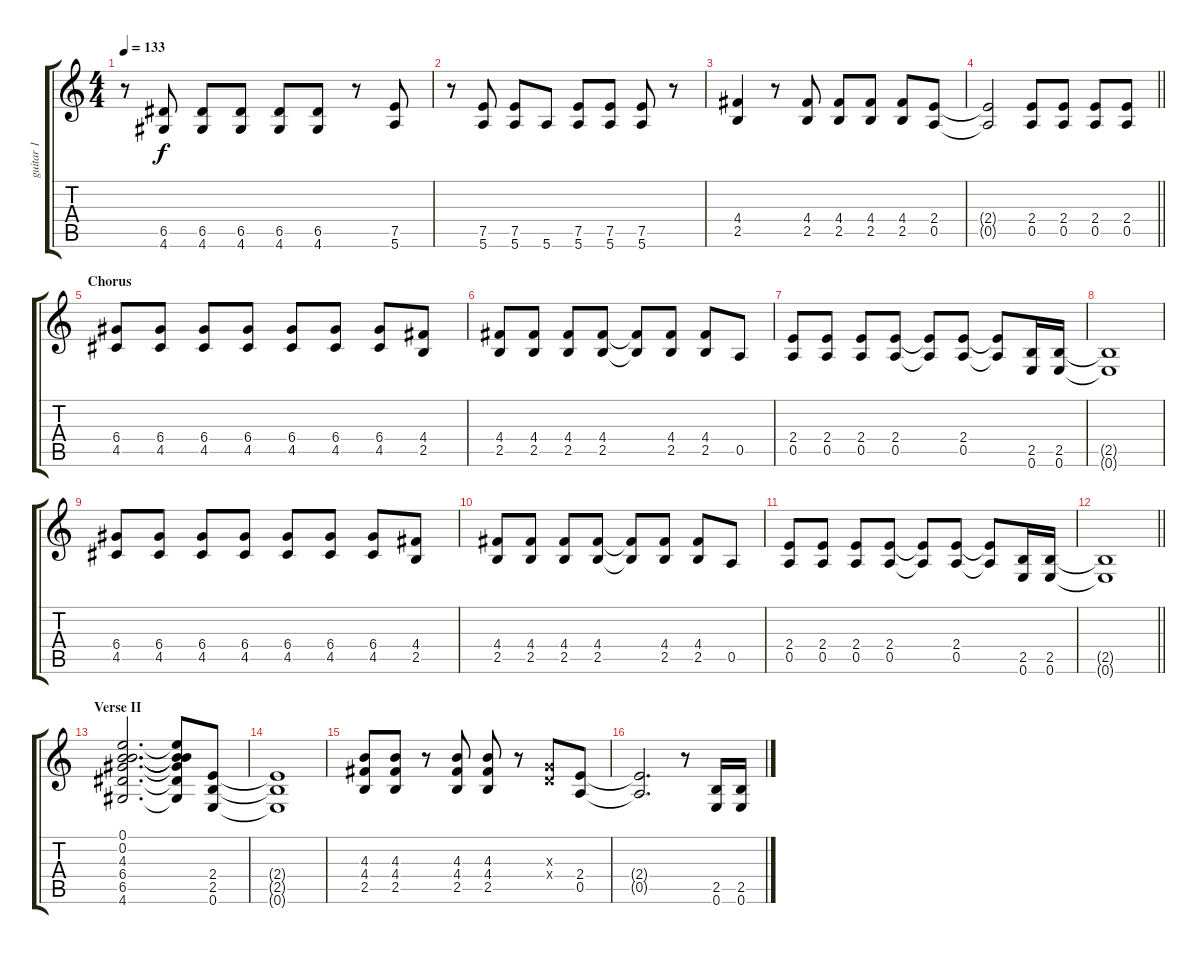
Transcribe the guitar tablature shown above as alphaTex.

\track ("guitar 1" "guitar 1") {instrument distortionguitar}
\staff {score tabs}
\tuning (E4 B3 G3 D3 A2 E2) {hide}
\ts (4 4)
\tempo 133
\clef g2
\ks c
r.8{dy f} (6.5 4.6).8 (6.5 4.6).8 (6.5 4.6).8 (6.5 4.6).8 (6.5 4.6).8 r.8 (7.5 5.6).8 |
r.8 (7.5 5.6).8 (7.5 5.6).8 5.6.8 (7.5 5.6).8 (7.5 5.6).8 (7.5 5.6).8 r.8 |
(4.4 2.5).4 r.8 (4.4 2.5).8 (4.4 2.5).8 (4.4 2.5).8 (4.4 2.5).8 (2.4 0.5).8 |
\barLineRight lightlight
(2.4{t} 0.5{t}).2 (2.4 0.5).8 (2.4 0.5).8 (2.4 0.5).8 (2.4 0.5).8 |
\section ("" "Chorus")
(6.4 4.5).8 (6.4 4.5).8 (6.4 4.5).8 (6.4 4.5).8 (6.4 4.5).8 (6.4 4.5).8 (6.4 4.5).8 (4.4 2.5).8 |
(4.4 2.5).8 (4.4 2.5).8 (4.4 2.5).8 (4.4 2.5).8 (4.4{t} 2.5{t}).8 (4.4 2.5).8 (4.4 2.5).8 0.5.8 |
(2.4 0.5).8 (2.4 0.5).8 (2.4 0.5).8 (2.4 0.5).8 (2.4{t} 0.5{t}).8 (2.4 0.5).8 (2.4{t} 0.5{t}).8 (2.5 0.6).16 (2.5 0.6).16 |
(2.5{t} 0.6{t}).1 |
(6.4 4.5).8 (6.4 4.5).8 (6.4 4.5).8 (6.4 4.5).8 (6.4 4.5).8 (6.4 4.5).8 (6.4 4.5).8 (4.4 2.5).8 |
(4.4 2.5).8 (4.4 2.5).8 (4.4 2.5).8 (4.4 2.5).8 (4.4{t} 2.5{t}).8 (4.4 2.5).8 (4.4 2.5).8 0.5.8 |
(2.4 0.5).8 (2.4 0.5).8 (2.4 0.5).8 (2.4 0.5).8 (2.4{t} 0.5{t}).8 (2.4 0.5).8 (2.4{t} 0.5{t}).8 (2.5 0.6).16 (2.5 0.6).16 |
\barLineRight lightlight
(2.5{t} 0.6{t}).1 |
\section ("" "Verse II")
(0.1 0.2 4.3 6.4 6.5 4.6).2{d volume 11} (0.1{t} 0.2{t} 4.3{t} 6.4{t} 6.5{t} 4.6{t}).8 (2.4 2.5 0.6).8 |
(2.4{t} 2.5{t} 0.6{t}).1 |
(4.3 4.4 2.5).8 (4.3 4.4 2.5).8 r.8 (4.3 4.4 2.5).8 (4.3 4.4 2.5).8 r.8 (0.3{x} 0.4{x}).8 (2.4 0.5).8 |
(2.4{t} 0.5{t}).2{d} r.8 (2.5 0.6).16 (2.5 0.6).16
